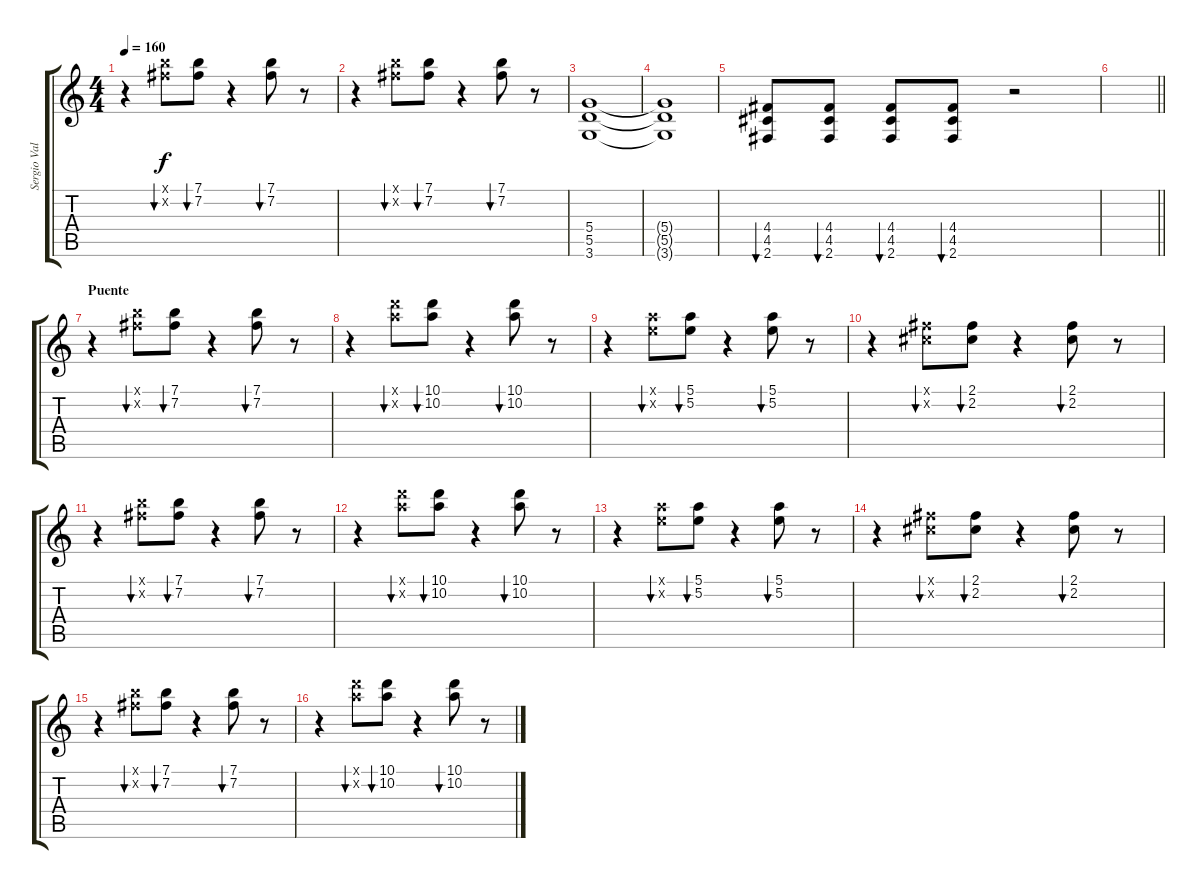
\track ("Sergio Vallín" "Sergio Val") {instrument electricguitarjazz}
\staff {score tabs}
\tuning (E4 B3 G3 D3 A2 E2) {hide}
\ts (4 4)
\tempo 160
\clef g2
\ks c
r.4{dy f volume 14 instrument electricguitarclean} (7.1{x} 7.2{x}).8{bu 120} (7.1 7.2).8{bu 240} r.4 (7.1 7.2).8{bu 240} r.8 |
r.4 (7.1{x} 7.2{x}).8{bu 120} (7.1 7.2).8{bu 240} r.4 (7.1 7.2).8{bu 240} r.8 |
(5.4 5.5 3.6).1{volume 13 instrument overdrivenguitar} |
(5.4{t} 5.5{t} 3.6{t}).1 |
(4.4 4.5 2.6).8{bu 60} (4.4 4.5 2.6).8{bu 60} (4.4 4.5 2.6).8{bu 60} (4.4 4.5 2.6).8{bu 60} r.2 |
\barLineRight lightlight
|
\section ("" "Puente")
r.4{instrument electricguitarclean} (7.1{x} 7.2{x}).8{bu 120} (7.1 7.2).8{bu 240} r.4 (7.1 7.2).8{bu 240} r.8 |
r.4 (10.1{x} 10.2{x}).8{bu 120} (10.1 10.2).8{bu 240} r.4 (10.1 10.2).8{bu 240} r.8 |
r.4 (5.1{x} 5.2{x}).8{bu 120} (5.1 5.2).8{bu 240} r.4 (5.1 5.2).8{bu 240} r.8 |
r.4 (2.1{x} 2.2{x}).8{bu 120} (2.1 2.2).8{bu 240} r.4 (2.1 2.2).8{bu 240} r.8 |
r.4{volume 11} (7.1{x} 7.2{x}).8{bu 120} (7.1 7.2).8{bu 240} r.4 (7.1 7.2).8{bu 240} r.8 |
r.4 (10.1{x} 10.2{x}).8{bu 120} (10.1 10.2).8{bu 240} r.4 (10.1 10.2).8{bu 240} r.8 |
r.4 (5.1{x} 5.2{x}).8{bu 120} (5.1 5.2).8{bu 240} r.4 (5.1 5.2).8{bu 240} r.8 |
r.4 (2.1{x} 2.2{x}).8{bu 120} (2.1 2.2).8{bu 240} r.4 (2.1 2.2).8{bu 240} r.8 |
r.4{volume 10} (7.1{x} 7.2{x}).8{bu 120} (7.1 7.2).8{bu 240} r.4 (7.1 7.2).8{bu 240} r.8 |
r.4 (10.1{x} 10.2{x}).8{bu 120} (10.1 10.2).8{bu 240} r.4 (10.1 10.2).8{bu 240} r.8
